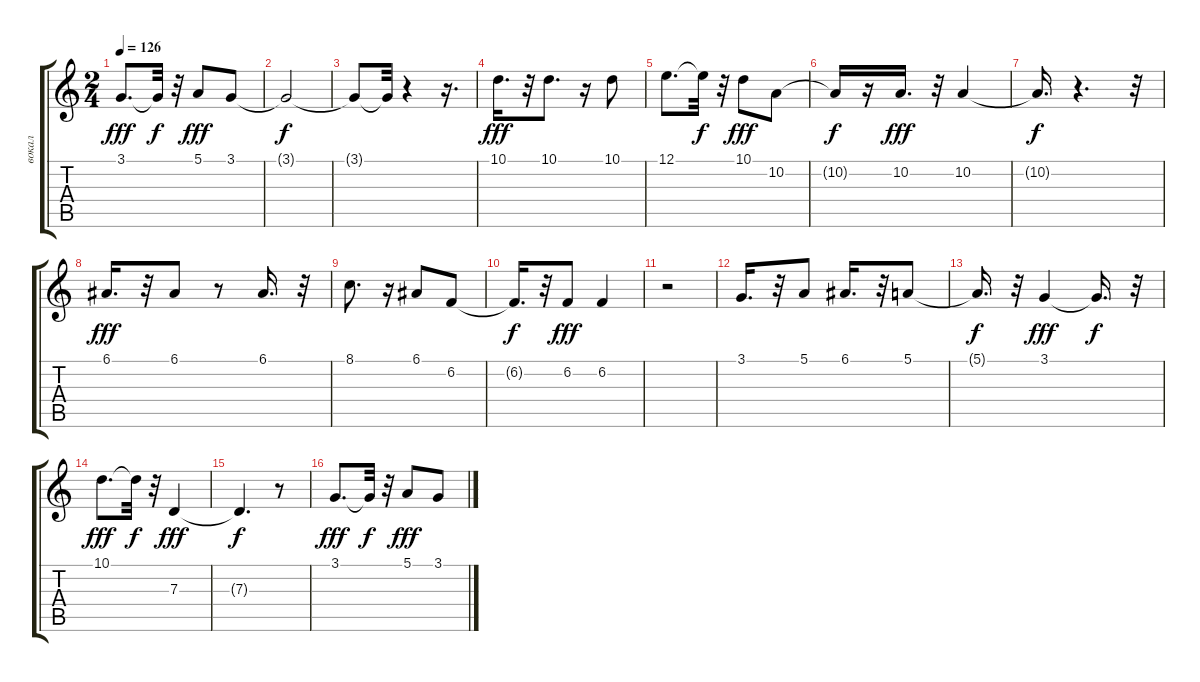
\track ("вокал" "вокал") {instrument clarinet}
\staff {score tabs}
\tuning (E4 B3 G3 D3 A2 E2) {hide}
\ts (2 4)
\tempo 126
\clef g2
\ks c
3.1.8{d dy fff} 3.1{t}.32{dy f} r.32 5.1.8{dy fff} 3.1.8 |
3.1{t}.2{dy f} |
3.1{t}.8 3.1{t}.32 r.4 r.16{d} |
10.1.16{d dy fff} r.32 10.1.8{d} r.16 10.1.8 |
12.1.8{d} 12.1{t}.32{dy f} r.32 10.1.8{dy fff} 10.2.8 |
10.2{t}.16{dy f} r.16 10.2.16{d dy fff} r.32 10.2.4 |
10.2{t}.16{d dy f} r.4{d} r.32 |
6.1.16{d dy fff} r.32 6.1.8 r.8 6.1.16{d} r.32 |
8.1.8{d} r.16 6.1.8 6.2.8 |
6.2{t}.16{d dy f} r.32 6.2.8{dy fff} 6.2.4 |
r.2 |
3.1.16{d} r.32 5.1.8 6.1.16{d} r.32 5.1.8 |
5.1{t}.16{d dy f} r.32 3.1.4{dy fff} 3.1{t}.16{d dy f} r.32 |
10.1.8{d dy fff} 10.1{t}.32{dy f} r.32 7.3.4{dy fff} |
7.3{t}.4{d dy f} r.8 |
3.1.8{d dy fff} 3.1{t}.32{dy f} r.32 5.1.8{dy fff} 3.1.8
